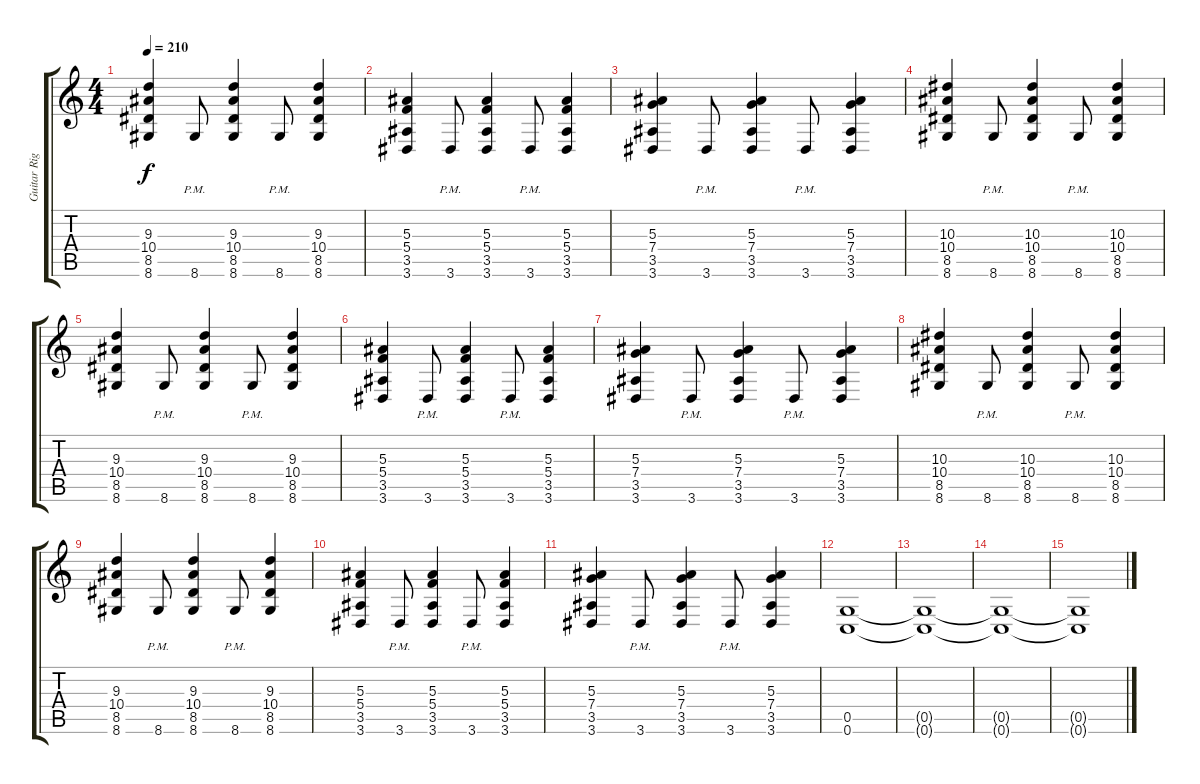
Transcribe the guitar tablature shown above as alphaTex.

\track ("Guitar Right" "Guitar Rig") {instrument distortionguitar}
\staff {score tabs}
\tuning (D4 A3 F3 C3 G2 C2) {hide}
\ts (4 4)
\tempo 210
\clef g2
\ks c
(9.3 10.4 8.5 8.6).4{dy f} 8.6{pm}.8 (9.3 10.4 8.5 8.6).4 8.6{pm}.8 (9.3 10.4 8.5 8.6).4 |
(5.3 5.4 3.5 3.6).4 3.6{pm}.8 (5.3 5.4 3.5 3.6).4 3.6{pm}.8 (5.3 5.4 3.5 3.6).4 |
(5.3 7.4 3.5 3.6).4 3.6{pm}.8 (5.3 7.4 3.5 3.6).4 3.6{pm}.8 (5.3 7.4 3.5 3.6).4 |
(10.3 10.4 8.5 8.6).4 8.6{pm}.8 (10.3 10.4 8.5 8.6).4 8.6{pm}.8 (10.3 10.4 8.5 8.6).4 |
(9.3 10.4 8.5 8.6).4 8.6{pm}.8 (9.3 10.4 8.5 8.6).4 8.6{pm}.8 (9.3 10.4 8.5 8.6).4 |
(5.3 5.4 3.5 3.6).4 3.6{pm}.8 (5.3 5.4 3.5 3.6).4 3.6{pm}.8 (5.3 5.4 3.5 3.6).4 |
(5.3 7.4 3.5 3.6).4 3.6{pm}.8 (5.3 7.4 3.5 3.6).4 3.6{pm}.8 (5.3 7.4 3.5 3.6).4 |
(10.3 10.4 8.5 8.6).4 8.6{pm}.8 (10.3 10.4 8.5 8.6).4 8.6{pm}.8 (10.3 10.4 8.5 8.6).4 |
(9.3 10.4 8.5 8.6).4 8.6{pm}.8 (9.3 10.4 8.5 8.6).4 8.6{pm}.8 (9.3 10.4 8.5 8.6).4 |
(5.3 5.4 3.5 3.6).4 3.6{pm}.8 (5.3 5.4 3.5 3.6).4 3.6{pm}.8 (5.3 5.4 3.5 3.6).4 |
(5.3 7.4 3.5 3.6).4 3.6{pm}.8 (5.3 7.4 3.5 3.6).4 3.6{pm}.8 (5.3 7.4 3.5 3.6).4 |
(0.5 0.6).1 |
(0.5{t} 0.6{t}).1 |
(0.5{t} 0.6{t}).1 |
(0.5{t} 0.6{t}).1
